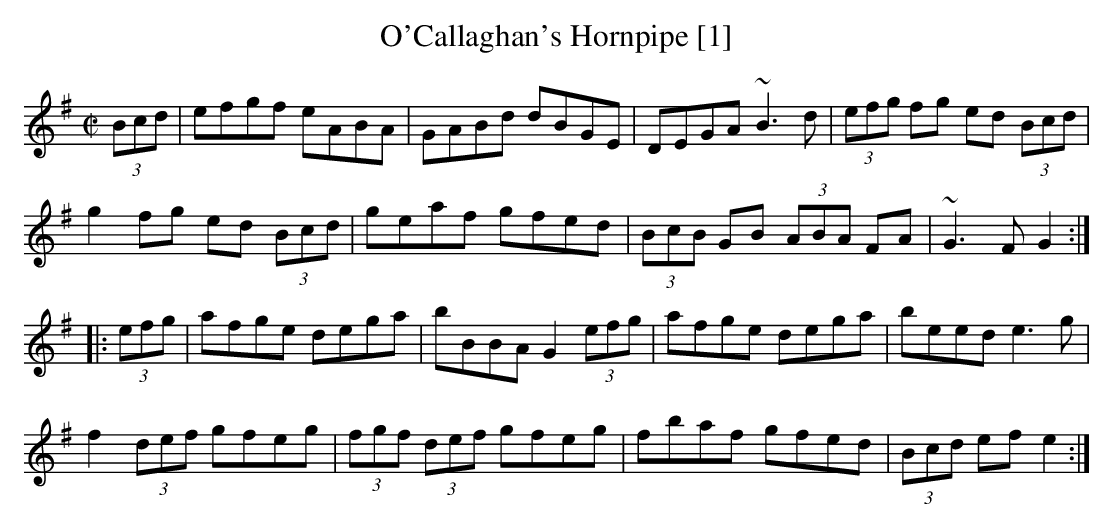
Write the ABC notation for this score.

X:1
T:O'Callaghan's Hornpipe [1]
M:C|
L:1/8
K:G
(3Bcd|efgf eABA|GABd dBGE|DEGA ~B3d|(3efg fg ed (3Bcd|
g2fg ed (3Bcd|geaf gfed|(3BcB GB (3ABA FA|~G3F G2:|
|:(3efg|afge dega|bBBA G2 (3efg|afge dega|beed e3g|
f2 (3def gfeg|(3fgf (3def gfeg|fbaf gfed|(3Bcd ef e2:|]
